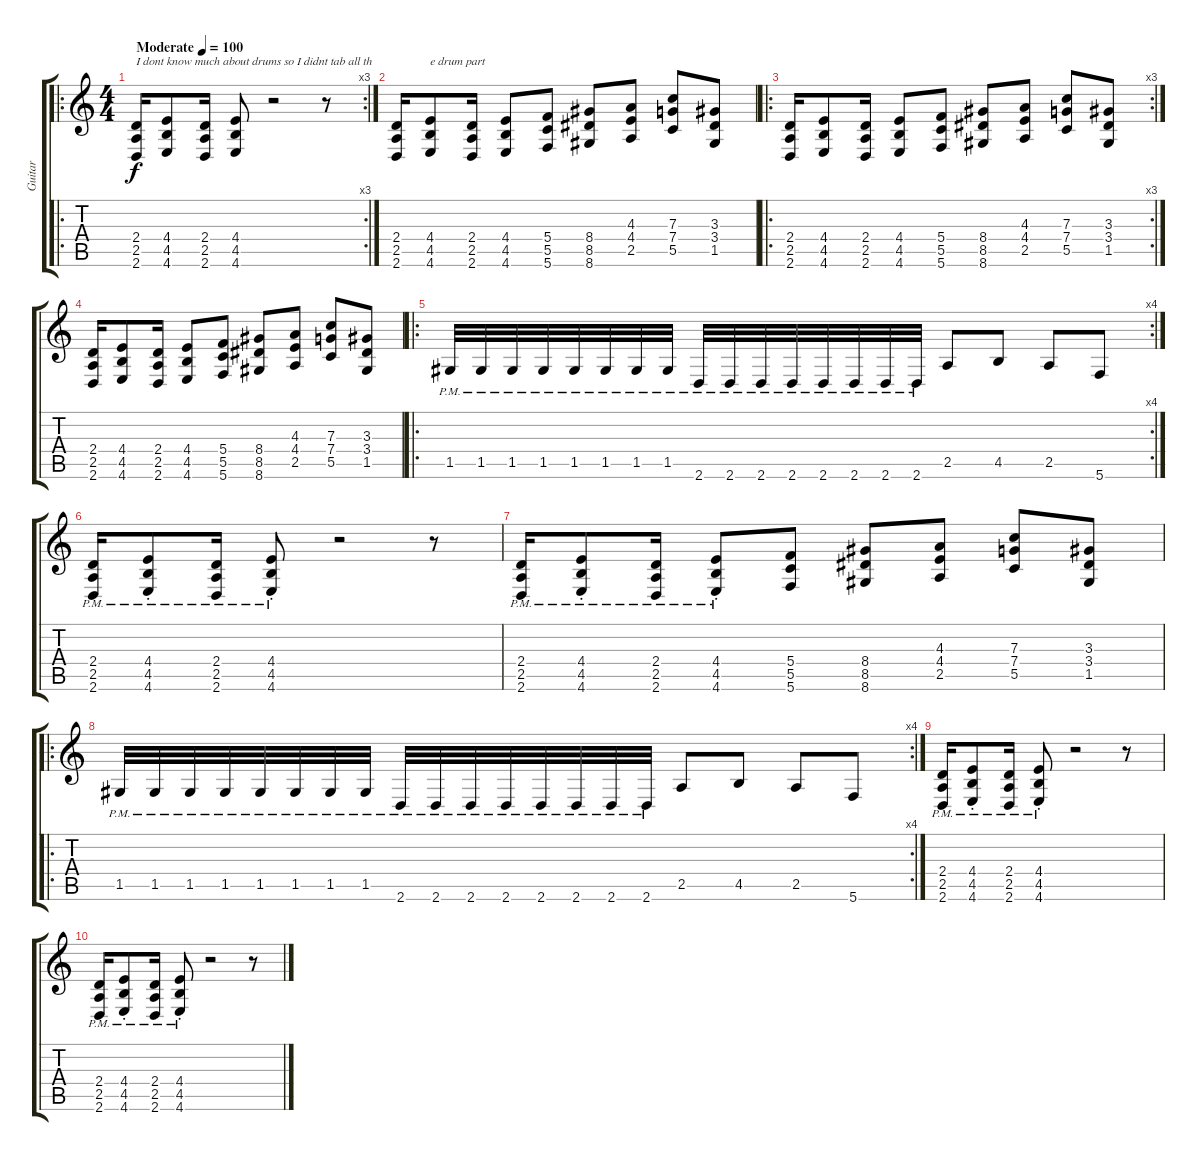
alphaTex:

\track ("Guitar" "Guitar") {instrument distortionguitar}
\staff {score tabs}
\tuning (D4 A3 F3 C3 G2 C2) {hide}
\ro
\rc 3
\ts (4 4)
\tempo (100 "Moderate")
\clef g2
\ks c
(2.4 2.5 2.6).16{txt "I dont know much about drums so I didnt tab all th" dy f instrument distortionguitar} (4.4 4.5 4.6).8 (2.4 2.5 2.6).16 (4.4 4.5 4.6).8 r.2 r.8 |
(2.4 2.5 2.6).16 (4.4 4.5 4.6).8{txt "e drum part"} (2.4 2.5 2.6).16 (4.4 4.5 4.6).8 (5.4 5.5 5.6).8 (8.4 8.5 8.6).8 (4.3 4.4 2.5).8 (7.3 7.4 5.5).8 (3.3 3.4 1.5).8 |
\ro
\rc 3
(2.4 2.5 2.6).16 (4.4 4.5 4.6).8 (2.4 2.5 2.6).16 (4.4 4.5 4.6).8 (5.4 5.5 5.6).8 (8.4 8.5 8.6).8 (4.3 4.4 2.5).8 (7.3 7.4 5.5).8 (3.3 3.4 1.5).8 |
(2.4 2.5 2.6).16 (4.4 4.5 4.6).8 (2.4 2.5 2.6).16 (4.4 4.5 4.6).8 (5.4 5.5 5.6).8 (8.4 8.5 8.6).8 (4.3 4.4 2.5).8 (7.3 7.4 5.5).8 (3.3 3.4 1.5).8 |
\ro
\rc 4
1.5{pm}.32 1.5{pm}.32 1.5{pm}.32 1.5{pm}.32 1.5{pm}.32 1.5{pm}.32 1.5{pm}.32 1.5{pm}.32 2.6{pm}.32 2.6{pm}.32 2.6{pm}.32 2.6{pm}.32 2.6{pm}.32 2.6{pm}.32 2.6{pm}.32 2.6{pm}.32 2.5.8 4.5.8 2.5.8 5.6.8 |
(2.4{pm} 2.5{pm} 2.6{pm}).16 (4.4{pm st} 4.5{pm st} 4.6{pm st}).8 (2.4{pm} 2.5{pm} 2.6{pm}).16 (4.4{pm st} 4.5{pm st} 4.6{pm st}).8 r.2 r.8 |
(2.4{pm} 2.5{pm} 2.6{pm}).16 (4.4{pm st} 4.5{pm st} 4.6{pm st}).8 (2.4{pm} 2.5{pm} 2.6{pm}).16 (4.4{pm st} 4.5{pm st} 4.6{pm st}).8 (5.4 5.5 5.6).8 (8.4 8.5 8.6).8 (4.3 4.4 2.5).8 (7.3 7.4 5.5).8 (3.3 3.4 1.5).8 |
\ro
\rc 4
1.5{pm}.32 1.5{pm}.32 1.5{pm}.32 1.5{pm}.32 1.5{pm}.32 1.5{pm}.32 1.5{pm}.32 1.5{pm}.32 2.6{pm}.32 2.6{pm}.32 2.6{pm}.32 2.6{pm}.32 2.6{pm}.32 2.6{pm}.32 2.6{pm}.32 2.6{pm}.32 2.5.8 4.5.8 2.5.8 5.6.8 |
(2.4{pm} 2.5{pm} 2.6{pm}).16 (4.4{pm} 4.5{pm} 4.6{pm st}).8 (2.4{pm} 2.5{pm} 2.6{pm}).16 (4.4{pm} 4.5{pm} 4.6{pm st}).8 r.2 r.8 |
(2.4{pm} 2.5{pm} 2.6{pm}).16 (4.4{pm} 4.5{pm} 4.6{pm st}).8 (2.4{pm} 2.5{pm} 2.6{pm}).16 (4.4{pm} 4.5{pm} 4.6{pm st}).8 r.2 r.8
